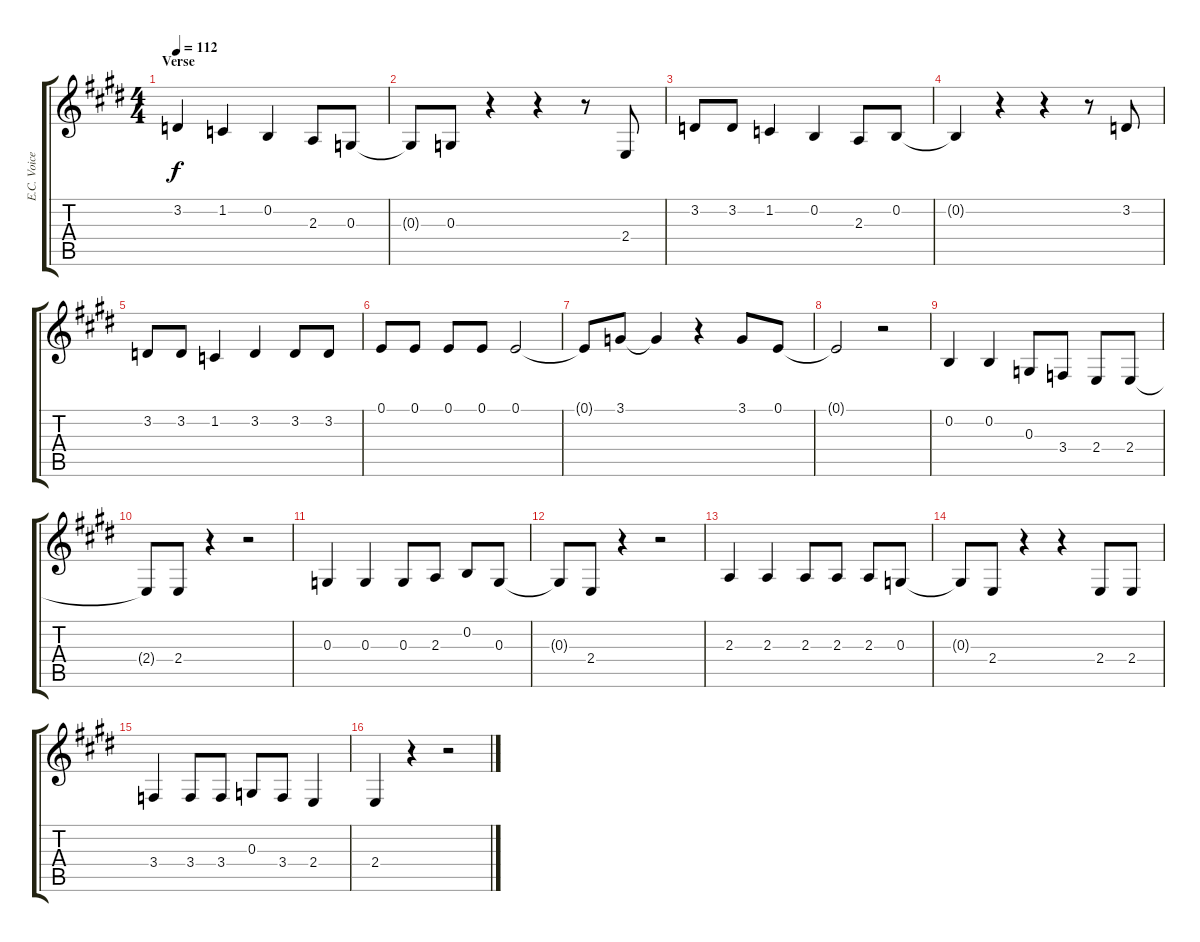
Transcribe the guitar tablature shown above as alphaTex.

\track ("E.C. Voice" "E.C. Voice") {instrument trumpet}
\staff {score tabs}
\tuning (E4 B3 G3 D3 A2 E2) {hide}
\ts (4 4)
\section ("" "Verse")
\tempo 112
\clef g2
\ks e
3.2.4{dy f} 1.2.4 0.2.4 2.3.8 0.3.8 |
0.3{t}.8 0.3.8 r.4 r.4 r.8 2.4.8 |
3.2.8 3.2.8 1.2.4 0.2.4 2.3.8 0.2.8 |
0.2{t}.4 r.4 r.4 r.8 3.2.8 |
3.2.8 3.2.8 1.2.4 3.2.4 3.2.8 3.2.8 |
0.1.8 0.1.8 0.1.8 0.1.8 0.1.2 |
0.1{t}.8 3.1.8 3.1{t}.4 r.4 3.1.8 0.1.8 |
0.1{t}.2 r.2 |
0.2.4 0.2.4 0.3.8 3.4.8 2.4.8 2.4.8 |
2.4{t}.8 2.4.8 r.4 r.2 |
0.3.4 0.3.4 0.3.8 2.3.8 0.2.8 0.3.8 |
0.3{t}.8 2.4.8 r.4 r.2 |
2.3.4 2.3.4 2.3.8 2.3.8 2.3.8 0.3.8 |
0.3{t}.8 2.4.8 r.4 r.4 2.4.8 2.4.8 |
3.4.4 3.4.8 3.4.8 0.3.8 3.4.8 2.4.4 |
2.4.4 r.4 r.2
